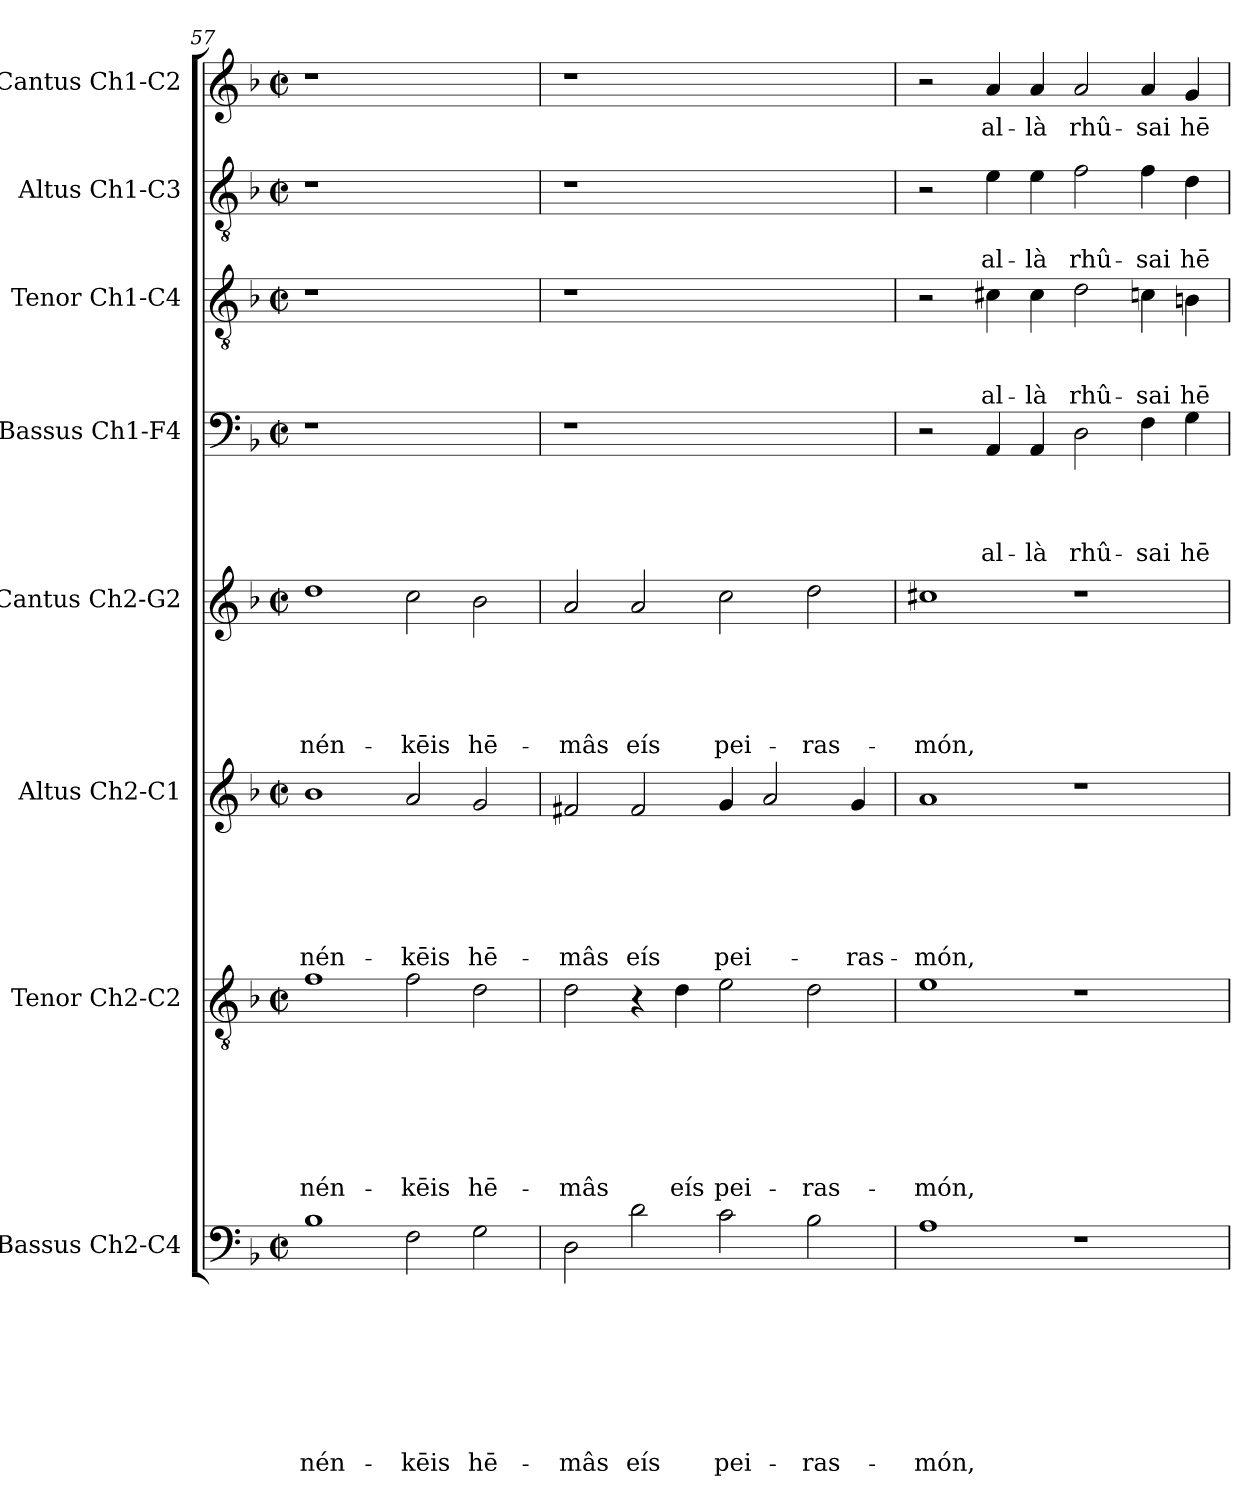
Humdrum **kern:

**kern	**text	**text	**text	**text	**text	**text	**text	**text	**kern	**text	**text	**text	**text	**text	**text	**text	**kern	**text	**text	**text	**text	**text	**text	**kern	**text	**text	**text	**text	**text	**kern	**text	**text	**text	**text	**kern	**text	**text	**text	**kern	**text	**text	**kern	**text
*part8	*part8	*part8	*part8	*part8	*part8	*part8	*part8	*part8	*part7	*part7	*part7	*part7	*part7	*part7	*part7	*part7	*part6	*part6	*part6	*part6	*part6	*part6	*part6	*part5	*part5	*part5	*part5	*part5	*part5	*part4	*part4	*part4	*part4	*part4	*part3	*part3	*part3	*part3	*part2	*part2	*part2	*part1	*part1
*staff8	*staff8	*staff8	*staff8	*staff8	*staff8	*staff8	*staff8	*staff8	*staff7	*staff7	*staff7	*staff7	*staff7	*staff7	*staff7	*staff7	*staff6	*staff6	*staff6	*staff6	*staff6	*staff6	*staff6	*staff5	*staff5	*staff5	*staff5	*staff5	*staff5	*staff4	*staff4	*staff4	*staff4	*staff4	*staff3	*staff3	*staff3	*staff3	*staff2	*staff2	*staff2	*staff1	*staff1
*I"Bassus Ch2-C4	*	*	*	*	*	*	*	*	*I"Tenor Ch2-C2	*	*	*	*	*	*	*	*I"Altus Ch2-C1	*	*	*	*	*	*	*I"Cantus Ch2-G2	*	*	*	*	*	*I"Bassus Ch1-F4	*	*	*	*	*I"Tenor Ch1-C4	*	*	*	*I"Altus Ch1-C3	*	*	*I"Cantus Ch1-C2	*
*I'B2	*	*	*	*	*	*	*	*	*I'T2	*	*	*	*	*	*	*	*I'A2	*	*	*	*	*	*	*I'C2	*	*	*	*	*	*I'B	*	*	*	*	*I'T	*	*	*	*I'A	*	*	*I'C	*
*clefF4	*	*	*	*	*	*	*	*	*clefGv2	*	*	*	*	*	*	*	*clefG2	*	*	*	*	*	*	*clefG2	*	*	*	*	*	*clefF4	*	*	*	*	*clefGv2	*	*	*	*clefGv2	*	*	*clefG2	*
*k[b-]	*	*	*	*	*	*	*	*	*k[b-]	*	*	*	*	*	*	*	*k[b-]	*	*	*	*	*	*	*k[b-]	*	*	*	*	*	*k[b-]	*	*	*	*	*k[b-]	*	*	*	*k[b-]	*	*	*k[b-]	*
*F:	*	*	*	*	*	*	*	*	*F:	*	*	*	*	*	*	*	*F:	*	*	*	*	*	*	*F:	*	*	*	*	*	*F:	*	*	*	*	*F:	*	*	*	*F:	*	*	*F:	*
*M2/2	*	*	*	*	*	*	*	*	*M2/2	*	*	*	*	*	*	*	*M2/2	*	*	*	*	*	*	*M2/2	*	*	*	*	*	*M2/2	*	*	*	*	*M2/2	*	*	*	*M2/2	*	*	*M2/2	*
*met(c|)	*	*	*	*	*	*	*	*	*met(c|)	*	*	*	*	*	*	*	*met(c|)	*	*	*	*	*	*	*met(c|)	*	*	*	*	*	*met(c|)	*	*	*	*	*met(c|)	*	*	*	*met(c|)	*	*	*met(c|)	*
=57	=57	=57	=57	=57	=57	=57	=57	=57	=57	=57	=57	=57	=57	=57	=57	=57	=57	=57	=57	=57	=57	=57	=57	=57	=57	=57	=57	=57	=57	=57	=57	=57	=57	=57	=57	=57	=57	=57	=57	=57	=57	=57	=57
!	!	!	!	!	!	!	!	!LO:LY:b	!	!	!	!	!	!	!	!LO:LY:b	!	!	!	!	!	!	!LO:LY:b	!	!	!	!	!	!LO:LY:b	!	!	!	!	!	!	!	!	!	!	!	!	!	!
1B-	.	.	.	.	.	.	.	-nén-	1f	.	.	.	.	.	.	-nén-	1b-	.	.	.	.	.	-nén-	1dd	.	.	.	.	-nén-	1r	.	.	.	.	1r	.	.	.	1r	.	.	1r	.
!	!	!	!	!	!	!	!	!LO:LY:b	!	!	!	!	!	!	!	!LO:LY:b	!	!	!	!	!	!	!LO:LY:b	!	!	!	!	!	!LO:LY:b	!	!	!	!	!	!	!	!	!	!	!	!	!	!
2F\	.	.	.	.	.	.	.	-kēis	2f\	.	.	.	.	.	.	-kēis	2a/	.	.	.	.	.	-kēis	2cc\	.	.	.	.	-kēis	1ryy	.	.	.	.	1ryy	.	.	.	1ryy	.	.	1ryy	.
!	!	!	!	!	!	!	!	!LO:LY:b	!	!	!	!	!	!	!	!LO:LY:b	!	!	!	!	!	!	!LO:LY:b	!	!	!	!	!	!LO:LY:b	!	!	!	!	!	!	!	!	!	!	!	!	!	!
2G\	.	.	.	.	.	.	.	hē-	2d\	.	.	.	.	.	.	hē-	2g/	.	.	.	.	.	hē-	2b-\	.	.	.	.	hē-	.	.	.	.	.	.	.	.	.	.	.	.	.	.
!!LO:LB:g=z
=58	=58	=58	=58	=58	=58	=58	=58	=58	=58	=58	=58	=58	=58	=58	=58	=58	=58	=58	=58	=58	=58	=58	=58	=58	=58	=58	=58	=58	=58	=58	=58	=58	=58	=58	=58	=58	=58	=58	=58	=58	=58	=58	=58
!	!	!	!	!	!	!	!	!LO:LY:b	!	!	!	!	!	!	!	!LO:LY:b	!	!	!	!	!	!	!LO:LY:b	!	!	!	!	!	!LO:LY:b	!	!	!	!	!	!	!	!	!	!	!	!	!	!
2D\	.	.	.	.	.	.	.	-mâs	2d\	.	.	.	.	.	.	-mâs	2f#X/	.	.	.	.	.	-mâs	2a/	.	.	.	.	-mâs	1r	.	.	.	.	1r	.	.	.	1r	.	.	1r	.
!	!	!	!	!	!	!	!	!LO:LY:b	!	!	!	!	!	!	!	!	!	!	!	!	!	!	!LO:LY:b	!	!	!	!	!	!LO:LY:b	!	!	!	!	!	!	!	!	!	!	!	!	!	!
2d\	.	.	.	.	.	.	.	eís	4r	.	.	.	.	.	.	.	2f#/	.	.	.	.	.	eís	2a/	.	.	.	.	eís	.	.	.	.	.	.	.	.	.	.	.	.	.	.
!	!	!	!	!	!	!	!	!	!	!	!	!	!	!	!	!LO:LY:b	!	!	!	!	!	!	!	!	!	!	!	!	!	!	!	!	!	!	!	!	!	!	!	!	!	!	!
.	.	.	.	.	.	.	.	.	4d\	.	.	.	.	.	.	eís	.	.	.	.	.	.	.	.	.	.	.	.	.	.	.	.	.	.	.	.	.	.	.	.	.	.	.
!	!	!	!	!	!	!	!	!LO:LY:b	!	!	!	!	!	!	!	!LO:LY:b	!	!	!	!	!	!	!LO:LY:b	!	!	!	!	!	!LO:LY:b	!	!	!	!	!	!	!	!	!	!	!	!	!	!
2c\	.	.	.	.	.	.	.	pei-	2e\	.	.	.	.	.	.	pei-	4g/	.	.	.	.	.	pei-	2cc\	.	.	.	.	pei-	1ryy	.	.	.	.	1ryy	.	.	.	1ryy	.	.	1ryy	.
.	.	.	.	.	.	.	.	.	.	.	.	.	.	.	.	.	2a/	.	.	.	.	.	.	.	.	.	.	.	.	.	.	.	.	.	.	.	.	.	.	.	.	.	.
!	!	!	!	!	!	!	!	!LO:LY:b	!	!	!	!	!	!	!	!LO:LY:b	!	!	!	!	!	!	!	!	!	!	!	!	!LO:LY:b	!	!	!	!	!	!	!	!	!	!	!	!	!	!
2B-\	.	.	.	.	.	.	.	-ras-	2d\	.	.	.	.	.	.	-ras-	.	.	.	.	.	.	.	2dd\	.	.	.	.	-ras-	.	.	.	.	.	.	.	.	.	.	.	.	.	.
!	!	!	!	!	!	!	!	!	!	!	!	!	!	!	!	!	!	!	!	!	!	!	!LO:LY:b	!	!	!	!	!	!	!	!	!	!	!	!	!	!	!	!	!	!	!	!
.	.	.	.	.	.	.	.	.	.	.	.	.	.	.	.	.	4g/	.	.	.	.	.	-ras-	.	.	.	.	.	.	.	.	.	.	.	.	.	.	.	.	.	.	.	.
=59	=59	=59	=59	=59	=59	=59	=59	=59	=59	=59	=59	=59	=59	=59	=59	=59	=59	=59	=59	=59	=59	=59	=59	=59	=59	=59	=59	=59	=59	=59	=59	=59	=59	=59	=59	=59	=59	=59	=59	=59	=59	=59	=59
!	!	!	!	!	!	!	!	!LO:LY:b	!	!	!	!	!	!	!	!LO:LY:b	!	!	!	!	!	!	!LO:LY:b	!	!	!	!	!	!LO:LY:b	!	!	!	!	!	!	!	!	!	!	!	!	!	!
1A	.	.	.	.	.	.	.	-món,	1e	.	.	.	.	.	.	-món,	1a	.	.	.	.	.	-món,	1cc#X	.	.	.	.	-món,	2r	.	.	.	.	2r	.	.	.	2r	.	.	2r	.
!	!	!	!	!	!	!	!	!	!	!	!	!	!	!	!	!	!	!	!	!	!	!	!	!	!	!	!	!	!	!	!	!	!	!LO:LY:b	!	!	!	!LO:LY:b	!	!	!LO:LY:b	!	!LO:LY:b
.	.	.	.	.	.	.	.	.	.	.	.	.	.	.	.	.	.	.	.	.	.	.	.	.	.	.	.	.	.	4AA/	.	.	.	al-	4c#X\	.	.	al-	4e\	.	al-	4a/	al-
!	!	!	!	!	!	!	!	!	!	!	!	!	!	!	!	!	!	!	!	!	!	!	!	!	!	!	!	!	!	!	!	!	!	!LO:LY:b	!	!	!	!LO:LY:b	!	!	!LO:LY:b	!	!LO:LY:b
.	.	.	.	.	.	.	.	.	.	.	.	.	.	.	.	.	.	.	.	.	.	.	.	.	.	.	.	.	.	4AA/	.	.	.	-là	4c#\	.	.	-là	4e\	.	-là	4a/	-là
!	!	!	!	!	!	!	!	!	!	!	!	!	!	!	!	!	!	!	!	!	!	!	!	!	!	!	!	!	!	!	!	!	!	!LO:LY:b	!	!	!	!LO:LY:b	!	!	!LO:LY:b	!	!LO:LY:b
1r	.	.	.	.	.	.	.	.	1r	.	.	.	.	.	.	.	1r	.	.	.	.	.	.	1r	.	.	.	.	.	2D\	.	.	.	rhû-	2d\	.	.	rhû-	2f\	.	rhû-	2a/	rhû-
!	!	!	!	!	!	!	!	!	!	!	!	!	!	!	!	!	!	!	!	!	!	!	!	!	!	!	!	!	!	!	!	!	!	!LO:LY:b	!	!	!	!LO:LY:b	!	!	!LO:LY:b	!	!LO:LY:b
.	.	.	.	.	.	.	.	.	.	.	.	.	.	.	.	.	.	.	.	.	.	.	.	.	.	.	.	.	.	4F\	.	.	.	-sai	4cn\	.	.	-sai	4f\	.	-sai	4a/	-sai
!	!	!	!	!	!	!	!	!	!	!	!	!	!	!	!	!	!	!	!	!	!	!	!	!	!	!	!	!	!	!	!	!	!	!LO:LY:b	!	!	!	!LO:LY:b	!	!	!LO:LY:b	!	!LO:LY:b
.	.	.	.	.	.	.	.	.	.	.	.	.	.	.	.	.	.	.	.	.	.	.	.	.	.	.	.	.	.	4G\	.	.	.	hē-	4Bn\	.	.	hē-	4d\	.	hē-	4g/	hē-
=	=	=	=	=	=	=	=	=	=	=	=	=	=	=	=	=	=	=	=	=	=	=	=	=	=	=	=	=	=	=	=	=	=	=	=	=	=	=	=	=	=	=	=
*-	*-	*-	*-	*-	*-	*-	*-	*-	*-	*-	*-	*-	*-	*-	*-	*-	*-	*-	*-	*-	*-	*-	*-	*-	*-	*-	*-	*-	*-	*-	*-	*-	*-	*-	*-	*-	*-	*-	*-	*-	*-	*-	*-
